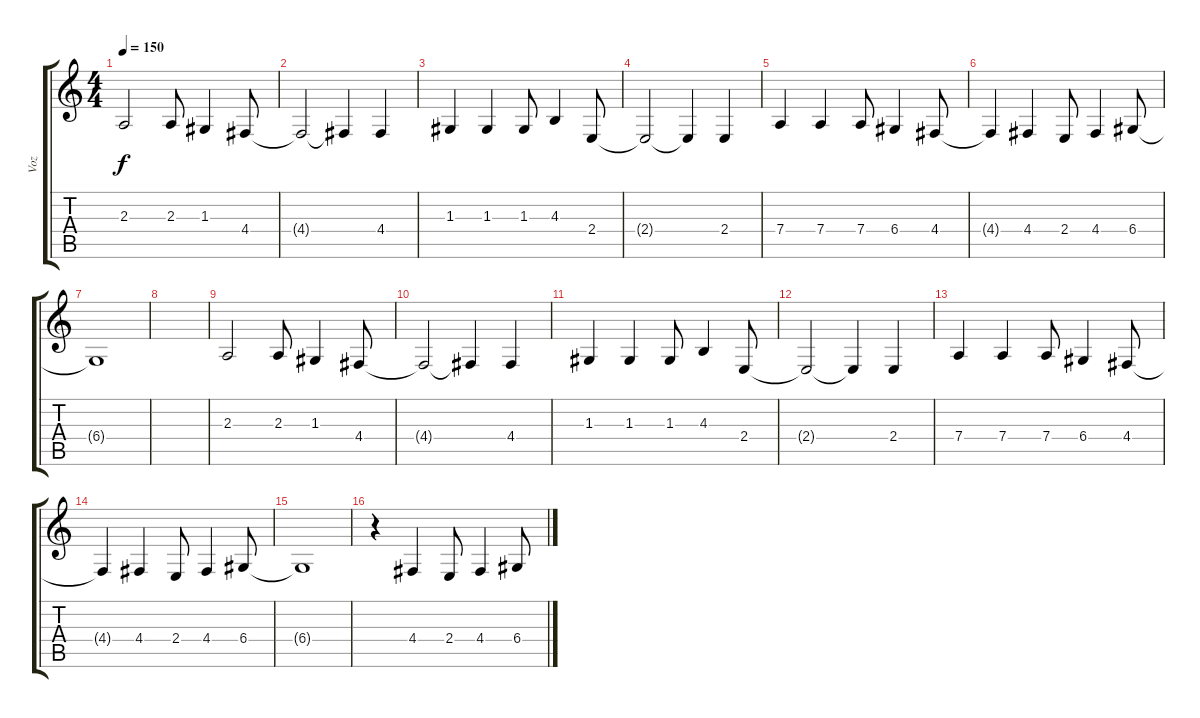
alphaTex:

\track ("Voz" "Voz") {instrument englishhorn}
\staff {score tabs}
\tuning (E4 B3 G3 D3 A2 E2) {hide}
\ts (4 4)
\tempo 150
\clef g2
\ks c
2.3.2{dy f} 2.3.8 1.3.4 4.4.8 |
4.4{t}.2 4.4{t}.4 4.4.4 |
1.3.4 1.3.4 1.3.8 4.3.4 2.4.8 |
2.4{t}.2 2.4{t}.4 2.4.4 |
7.4.4 7.4.4 7.4.8 6.4.4 4.4.8 |
4.4{t}.4 4.4.4 2.4.8 4.4.4 6.4.8 |
6.4{t}.1 |
|
2.3.2 2.3.8 1.3.4 4.4.8 |
4.4{t}.2 4.4{t}.4 4.4.4 |
1.3.4 1.3.4 1.3.8 4.3.4 2.4.8 |
2.4{t}.2 2.4{t}.4 2.4.4 |
7.4.4 7.4.4 7.4.8 6.4.4 4.4.8 |
4.4{t}.4 4.4.4 2.4.8 4.4.4 6.4.8 |
6.4{t}.1 |
r.4 4.4.4 2.4.8 4.4.4 6.4.8
